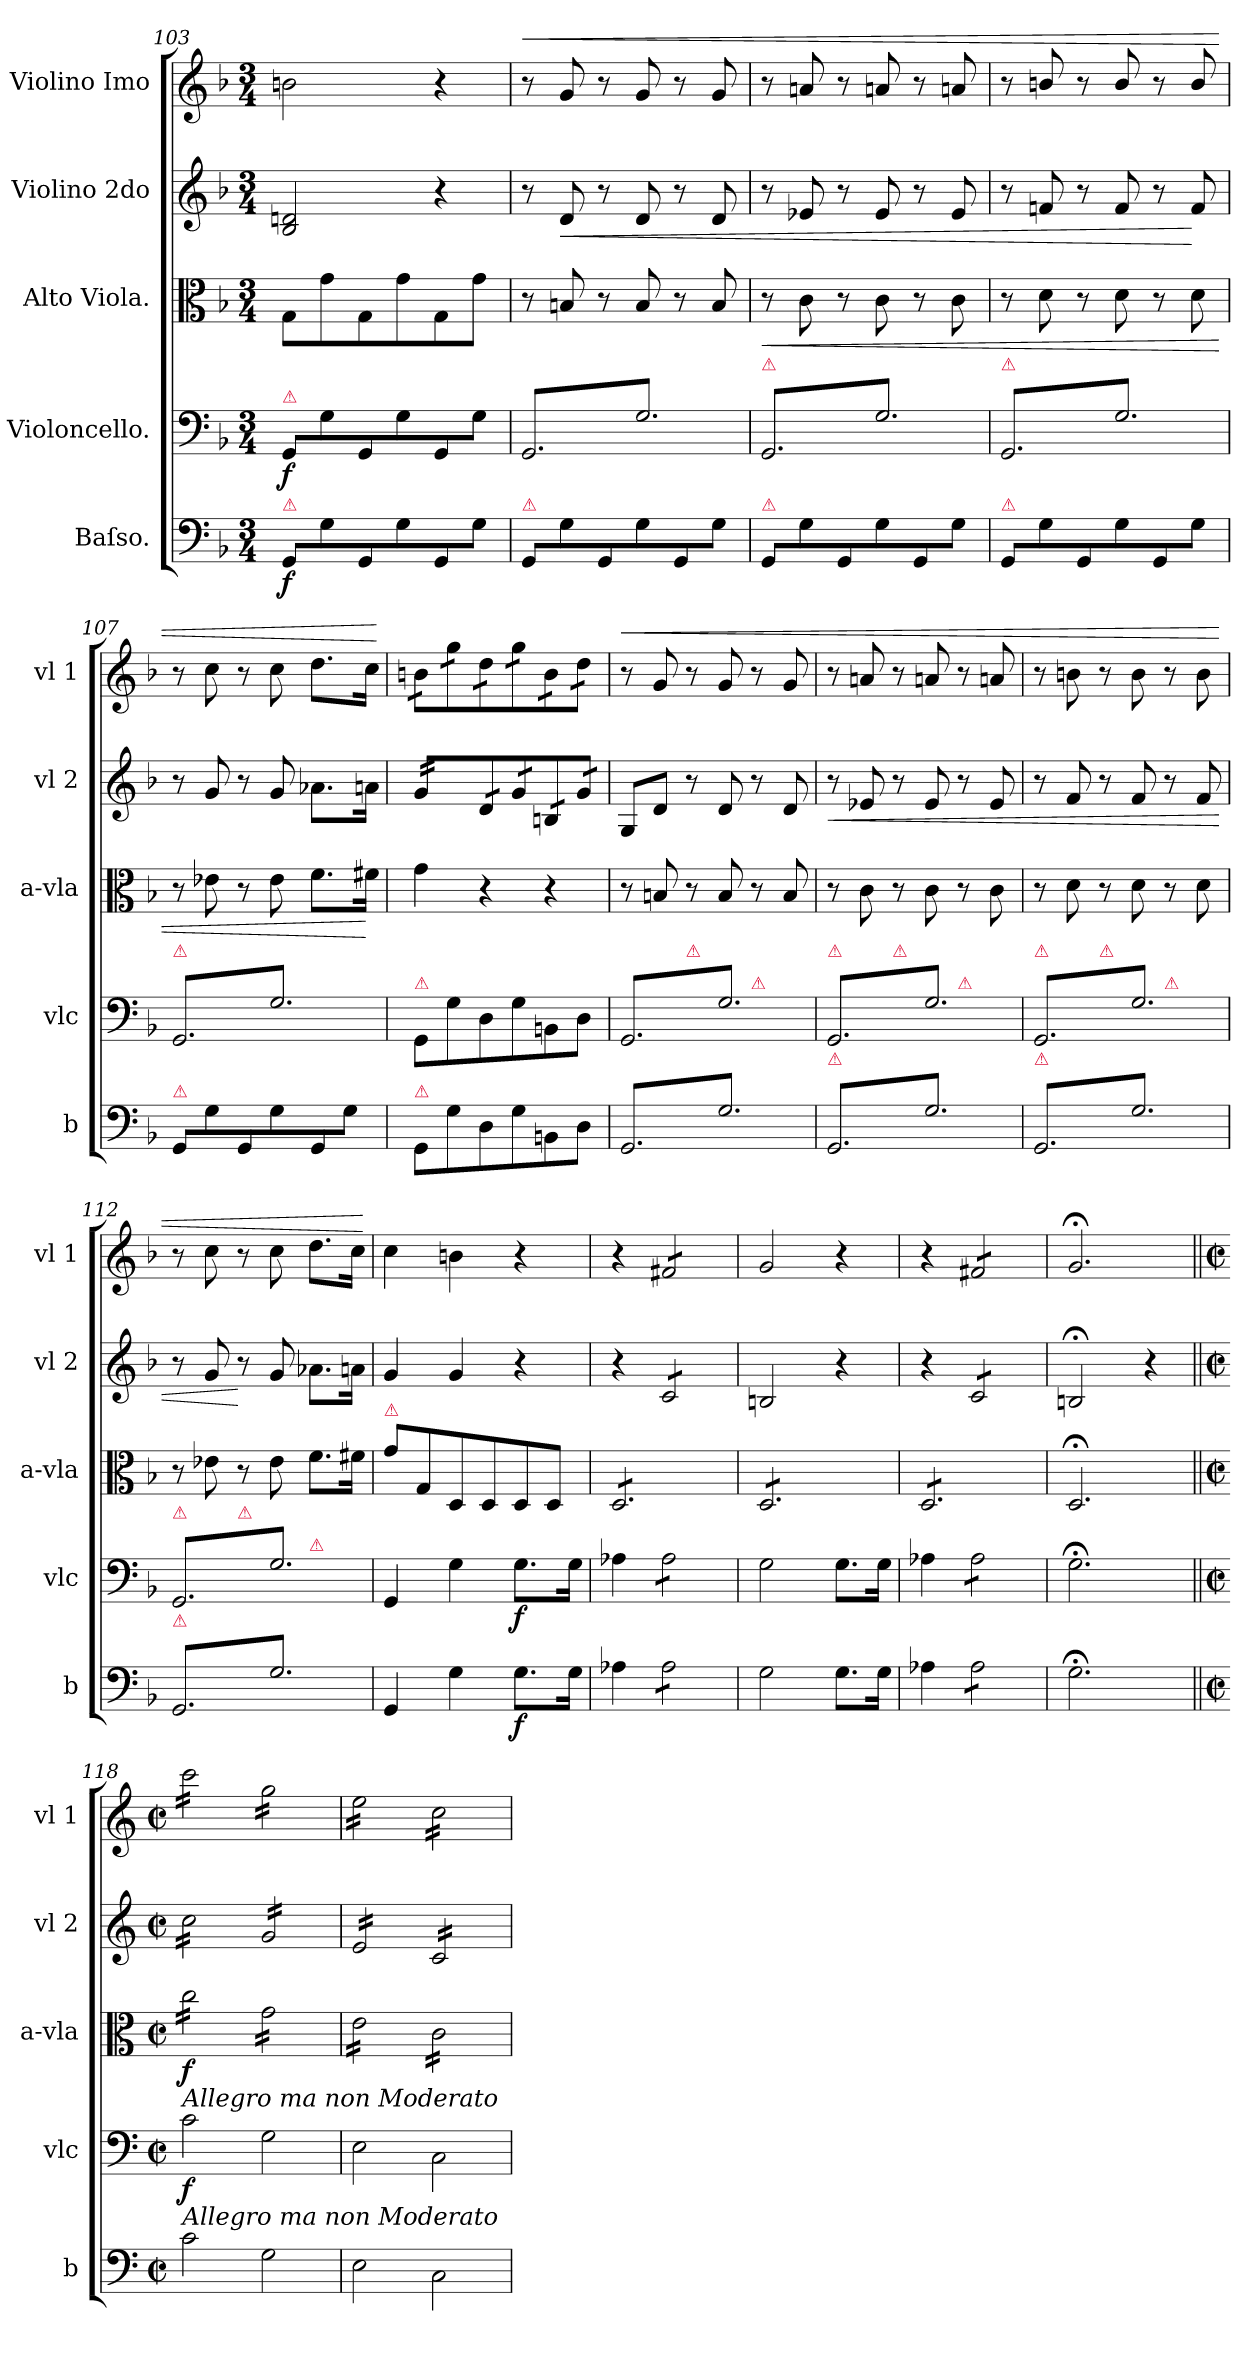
**kern	**dynam	**kern	**dynam	**kern	**dynam	**kern	**dynam	**kern	**dynam
*part5	*part5	*part4	*part4	*part3	*part3	*part2	*part2	*part1	*part1
*staff5	*staff5	*staff4	*staff4	*staff3	*staff3	*staff2	*staff2	*staff1	*staff1
*I"Baſso.	*	*I"Violoncello.	*	*I"Alto Viola.	*	*I"Violino 2do	*	*I"Violino Imo	*
*I'b	*	*I'vlc	*	*I'a-vla	*	*I'vl 2	*	*I'vl 1	*
*clefF4	*	*clefF4	*	*clefC3	*	*clefG2	*	*clefG2	*
*ITrd8c12	*	*	*	*	*	*	*	*	*
*k[b-]	*	*k[b-]	*	*k[b-]	*	*k[b-]	*	*k[b-]	*
*M3/4	*	*M3/4	*	*M3/4	*	*M3/4	*	*M3/4	*
=103	=103	=103	=103	=103	=103	=103	=103	=103	=103
!	!	!LO:TX:a:color=crimson:t=⚠	!	!	!	!	!	!	!
!LO:TX:a:color=crimson:t=⚠	!	!	!	!	!	!	!	!	!
!	!LO:DY:b	!	!	!	!	!	!	!	!
8GGG/L	f	8GG/L	f	8G\L	.	2B-/ 2dn/	.	2bn\	.
8GG\	.	8G\	.	8g\	.	.	.	.	.
8GGG/	.	8GG/	.	8G\	.	.	.	.	.
8GG\	.	8G\	.	8g\	.	.	.	.	.
8GGG/	.	8GG/	.	8G\	.	4r	.	4r	.
8GG\J	.	8G\J	.	8g\J	.	.	.	.	.
=104	=104	=104	=104	=104	=104	=104	=104	=104	=104
!	!	!LO:TX:a:color=crimson:t=⚠	!	!	!	!	!	!	!
!LO:TX:a:color=crimson:t=⚠	!	!	!	!	!	!	!	!	!
!	!	!	!	!	!	!	!	!	!LO:HP:a
*	*	*tremolo	*	*	*	*	*	*	*
8GGG/L	.	8GG/L	.	8r	.	8r	.	8r	<
!	!	!	!	!	!	!	!LO:HP:b	!	!
!	!	!	!	!	!	!	!LO:DY:n=1:b	!	!
8GG\	.	8G/	.	8Bn/	.	8d/	< p&colon;	8g/	.
8GGG/	.	8GG/	.	8r	.	8r	.	8r	.
8GG\	.	8G/	.	8B/	.	8d/	.	8g/	.
8GGG/	.	8GG/	.	8r	.	8r	.	8r	.
8GG\J	.	8G/J	.	8B/	.	8d/	.	8g/	.
=105	=105	=105	=105	=105	=105	=105	=105	=105	=105
!	!	!LO:TX:a:color=crimson:t=⚠	!	!	!	!	!	!	!
!LO:TX:a:color=crimson:t=⚠	!	!	!	!	!	!	!	!	!
!	!	!	!	!	!LO:HP:b	!	!	!	!
8GGG/L	.	8GG/L	.	8r	<	8r	.	8r	.
8GG\	.	8G/	.	8c\	.	8e-X/	.	8an/	.
8GGG/	.	8GG/	.	8r	.	8r	.	8r	.
8GG\	.	8G/	.	8c\	.	8e-/	.	8an/	.
8GGG/	.	8GG/	.	8r	.	8r	.	8r	.
8GG\J	.	8G/J	.	8c\	.	8e-/	.	8an/	.
=106	=106	=106	=106	=106	=106	=106	=106	=106	=106
!	!	!LO:TX:a:color=crimson:t=⚠	!	!	!	!	!	!	!
!LO:TX:a:color=crimson:t=⚠	!	!	!	!	!	!	!	!	!
8GGG/L	.	8GG/L	.	8r	.	8r	.	8r	.
8GG\	.	8G/	.	8d\	.	8fn/	.	8bn/	.
8GGG/	.	8GG/	.	8r	.	8r	.	8r	.
8GG\	.	8G/	.	8d\	.	8f/	.	8b/	.
8GGG/	.	8GG/	.	8r	.	8r	.	8r	.
8GG\J	.	8G/J	.	8d\	.	8f/	[	8b/	.
=107	=107	=107	=107	=107	=107	=107	=107	=107	=107
!	!	!LO:TX:a:color=crimson:t=⚠	!	!	!	!	!	!	!
!LO:TX:a:color=crimson:t=⚠	!	!	!	!	!	!	!	!	!
8GGG/L	.	8GG/L	.	8r	.	8r	.	8r	.
8GG\	.	8G/	.	8e-X\	.	8g/	.	8cc\	.
8GGG/	.	8GG/	.	8r	.	8r	.	8r	.
8GG\	.	8G/	.	8e-\	.	8g/	.	8cc\	.
8GGG/	.	8GG/	.	8.f\L	.	8.a-X\L	.	8.dd\L	.
8GG\J	.	8G/J	.	.	.	.	.	.	.
*	*	*Xtremolo	*	*	*	*	*	*	*
.	.	.	.	16f#X\Jk	[	16an\Jk	.	16cc\Jk	.
.	.	.	.	.	.	.	.	.	[
=108	=108	=108	=108	=108	=108	=108	=108	=108	=108
!	!	!	!	!	!	!LO:TX:a:color=crimson:t=⚠	!	!	!
!	!	!LO:TX:a:color=crimson:t=⚠	!	!	!	!	!	!	!
!LO:TX:a:color=crimson:t=⚠	!	!	!	!	!	!	!	!	!
*	*	*	*	*	*	*tremolo	*	*	*
*	*	*	*	*	*	*	*	*tremolo	*
8GGG\L	.	8GG/L	.	4g\	.	16g/LL	.	16bn\LL	.
.	.	.	.	.	.	16g/	.	16bn\	.
8GG\	.	8G\	.	.	.	16g/	.	16gg\	.
.	.	.	.	.	.	16g/JJ	.	16gg\	.
8DD\	.	8D\	.	4r	.	16d/	.	16dd\	.
.	.	.	.	.	.	16d/	.	16dd\	.
8GG\	.	8G\	.	.	.	16g/	.	16gg\	.
.	.	.	.	.	.	16g/	.	16gg\	.
8BBBn\	.	8BBn\	.	4r	.	16Bn/	.	16b\	.
.	.	.	.	.	.	16Bn/	.	16b\	.
8DD\J	.	8D\J	.	.	.	16g/	.	16dd\	.
.	.	.	.	.	.	16g/JJ	.	16dd\JJ	.
*	*	*	*	*	*	*	*	*Xtremolo	*
*	*	*	*	*	*	*Xtremolo	*	*	*
=109	=109	=109	=109	=109	=109	=109	=109	=109	=109
!	!	!LO:TX:a:color=crimson:t=⚠	!	!	!	!	!	!	!
!LO:TX:a:color=crimson:t=⚠	!	!	!	!	!	!	!	!	!
!	!	!	!	!	!	!	!	!	!LO:HP:a
*	*	*^	*	*	*	*	*	*	*
*	*	*	*^	*	*	*	*	*	*	*
*tremolo	*	*	*	*	*	*	*	*	*	*	*
*	*	*tremolo	*	*	*	*	*	*	*	*	*
8GGG/L	.	8GG/L	4ryy	2ryy	.	8r	.	8G/L	.	8r	<
8GG/	.	8G/	.	.	.	8Bn/	.	8d/J	.	8g/	.
!	!	!	!LO:TX:a:color=crimson:t=⚠	!	!	!	!	!	!	!	!
8GGG/	.	8GG/	2ryy	.	.	8r	.	8r	.	8r	.
8GG/	.	8G/	.	.	.	8B/	.	8d/	.	8g/	.
!	!	!	!	!LO:TX:a:color=crimson:t=⚠	!	!	!	!	!	!	!
8GGG/	.	8GG/	.	4ryy	.	8r	.	8r	.	8r	.
8GG/J	.	8G/J	.	.	.	8B/	.	8d/	.	8g/	.
=110	=110	=110	=110	=110	=110	=110	=110	=110	=110	=110	=110
!	!	!LO:TX:a:color=crimson:t=⚠	!	!	!	!	!	!	!	!	!
!LO:TX:a:color=crimson:t=⚠	!	!	!	!	!	!	!	!	!	!	!
!	!	!	!	!	!	!	!	!	!LO:HP:b	!	!
8GGG/L	.	8GG/L	4ryy	2ryy	.	8r	.	8r	<	8r	.
8GG/	.	8G/	.	.	.	8c\	.	8e-X/	.	8an/	.
!	!	!	!LO:TX:a:color=crimson:t=⚠	!	!	!	!	!	!	!	!
8GGG/	.	8GG/	2ryy	.	.	8r	.	8r	.	8r	.
8GG/	.	8G/	.	.	.	8c\	.	8e-/	.	8an/	.
!	!	!	!	!LO:TX:a:color=crimson:t=⚠	!	!	!	!	!	!	!
8GGG/	.	8GG/	.	4ryy	.	8r	.	8r	.	8r	.
8GG/J	.	8G/J	.	.	.	8c\	.	8e-/	.	8an/	.
=111	=111	=111	=111	=111	=111	=111	=111	=111	=111	=111	=111
!	!	!LO:TX:a:color=crimson:t=⚠	!	!	!	!	!	!	!	!	!
!LO:TX:a:color=crimson:t=⚠	!	!	!	!	!	!	!	!	!	!	!
8GGG/L	.	8GG/L	4ryy	2ryy	.	8r	.	8r	.	8r	.
8GG/	.	8G/	.	.	.	8d\	.	8f/	.	8bn\	.
!	!	!	!LO:TX:a:color=crimson:t=⚠	!	!	!	!	!	!	!	!
8GGG/	.	8GG/	2ryy	.	.	8r	.	8r	.	8r	.
8GG/	.	8G/	.	.	.	8d\	.	8f/	.	8b\	.
!	!	!	!	!LO:TX:a:color=crimson:t=⚠	!	!	!	!	!	!	!
8GGG/	.	8GG/	.	4ryy	.	8r	.	8r	.	8r	.
8GG/J	.	8G/J	.	.	.	8d\	.	8f/	.	8b\	.
=112	=112	=112	=112	=112	=112	=112	=112	=112	=112	=112	=112
!	!	!LO:TX:a:color=crimson:t=⚠	!	!	!	!	!	!	!	!	!
!LO:TX:a:color=crimson:t=⚠	!	!	!	!	!	!	!	!	!	!	!
8GGG/L	.	8GG/L	4ryy	2ryy	.	8r	.	8r	.	8r	.
8GG/	.	8G/	.	.	.	8e-X\	.	8g/	.	8cc\	.
!	!	!	!LO:TX:a:color=crimson:t=⚠	!	!	!	!	!	!	!	!
8GGG/	.	8GG/	2ryy	.	.	8r	.	8r	[	8r	.
8GG/	.	8G/	.	.	.	8e-\	.	8g/	.	8cc\	.
!	!	!	!	!LO:TX:a:color=crimson:t=⚠	!	!	!	!	!	!	!
8GGG/	.	8GG/	.	4ryy	.	8.f\L	.	8.a-X\L	.	8.dd\L	.
8GG/J	.	8G/J	.	.	.	.	.	.	.	.	.
*	*	*Xtremolo	*	*	*	*	*	*	*	*	*
*Xtremolo	*	*	*	*	*	*	*	*	*	*	*
.	.	.	.	.	.	16f#X\Jk	.	16an\Jk	.	16cc\Jk	.
.	.	.	.	.	.	.	.	.	.	.	[
=113	=113	=113	=113	=113	=113	=113	=113	=113	=113	=113	=113
!	!	!	!	!	!	!LO:TX:a:color=crimson:t=⚠	!	!	!	!	!
*	*	*v	*v	*v	*	*	*	*	*	*	*
4GGG/	.	4GG/	.	8g\L	.	4g/	.	4cc\	.
.	.	.	.	8G/	.	.	.	.	.
4GG\	.	4G\	.	8D/	.	4g/	.	4bn\	.
.	.	.	.	8D/	.	.	.	.	.
!	!LO:DY:b	!	!LO:DY:b	!	!	!	!	!	!
8.GG\L	f	8.G\L	f	8D/	.	4r	.	4r	.
.	.	.	.	8D/J	.	.	.	.	.
16GG\Jk	.	16G\Jk	.	.	.	.	.	.	.
=114	=114	=114	=114	=114	=114	=114	=114	=114	=114
*	*	*	*	*tremolo	*	*	*	*	*
4AA-X\	.	4A-X\	.	8D/L	.	4r	.	4r	.
.	.	.	.	8D/	.	.	.	.	.
*tremolo	*	*	*	*	*	*	*	*	*
*	*	*tremolo	*	*	*	*	*	*	*
*	*	*	*	*	*	*tremolo	*	*	*
*	*	*	*	*	*	*	*	*tremolo	*
8AA-\L	.	8A-\L	.	8D/	.	8c/L	.	8f#X/L	.
8AA-\	.	8A-\	.	8D/	.	8c/	.	8f#X/	.
8AA-\	.	8A-\	.	8D/	.	8c/	.	8f#X/	.
8AA-\J	.	8A-\J	.	8D/J	.	8c/J	.	8f#X/J	.
*	*	*	*	*	*	*	*	*Xtremolo	*
*	*	*	*	*	*	*Xtremolo	*	*	*
*	*	*Xtremolo	*	*	*	*	*	*	*
*Xtremolo	*	*	*	*	*	*	*	*	*
=115	=115	=115	=115	=115	=115	=115	=115	=115	=115
2GG\	.	2G\	.	8D/L	.	2Bn/	.	2g/	.
.	.	.	.	8D/	.	.	.	.	.
.	.	.	.	8D/	.	.	.	.	.
.	.	.	.	8D/	.	.	.	.	.
8.GG\L	.	8.G\L	.	8D/	.	4r	.	4r	.
.	.	.	.	8D/J	.	.	.	.	.
16GG\Jk	.	16G\Jk	.	.	.	.	.	.	.
=116	=116	=116	=116	=116	=116	=116	=116	=116	=116
4AA-X\	.	4A-X\	.	8D/L	.	4r	.	4r	.
.	.	.	.	8D/	.	.	.	.	.
*tremolo	*	*	*	*	*	*	*	*	*
*	*	*tremolo	*	*	*	*	*	*	*
*	*	*	*	*	*	*tremolo	*	*	*
*	*	*	*	*	*	*	*	*tremolo	*
8AA-\L	.	8A-\L	.	8D/	.	8c/L	.	8f#X/L	.
8AA-\	.	8A-\	.	8D/	.	8c/	.	8f#X/	.
8AA-\	.	8A-\	.	8D/	.	8c/	.	8f#X/	.
8AA-\J	.	8A-\J	.	8D/J	.	8c/J	.	8f#X/J	.
*	*	*	*	*	*	*	*	*Xtremolo	*
*	*	*	*	*	*	*Xtremolo	*	*	*
*	*	*	*	*Xtremolo	*	*	*	*	*
*	*	*Xtremolo	*	*	*	*	*	*	*
*Xtremolo	*	*	*	*	*	*	*	*	*
=117	=117	=117	=117	=117	=117	=117	=117	=117	=117
2.GG;<\	.	2.G;<\	.	2.D;</	.	2Bn;</	.	2.g;</	.
.	.	.	.	.	.	4r	.	.	.
=118||	=118||	=118||	=118||	=118||	=118||	=118||	=118||	=118||	=118||
*k[]	*	*k[]	*	*k[]	*	*k[]	*	*k[]	*
*M4/4	*	*M4/4	*	*M4/4	*	*M4/4	*	*M4/4	*
*met(c|)	*	*met(c|)	*	*met(c|)	*	*met(c|)	*	*met(c|)	*
!	!	!	!	!	!	!	!	!LO:TX:a:i:t=Allegro ma non motto	!
!	!	!	!	!	!	!LO:TX:a:i:t=Allegro ma non moderato&colon;-	!	!	!
!	!	!	!	!LO:TX:a:i:t=Allegro ma non modera\nto	!	!	!	!	!
!	!	!LO:TX:a:i:t=Allegro ma non Moderato	!	!	!	!	!	!	!
!LO:TX:a:i:t=Allegro ma non Moderato	!	!	!	!	!	!	!	!	!
!	!	!	!LO:DY:b	!	!LO:DY:b	!	!LO:DY:b	!	!LO:DY:b
*	*	*	*	*tremolo	*	*	*	*	*
*	*	*	*	*	*	*tremolo	*	*	*
*	*	*	*	*	*	*	*	*tremolo	*
2C\	.	2c\	f	16cc\LL	f	16cc\LL	f&colon;	16ccc\LL	f&colon;
.	.	.	.	16cc\	.	16cc\	.	16ccc\	.
.	.	.	.	16cc\	.	16cc\	.	16ccc\	.
.	.	.	.	16cc\	.	16cc\	.	16ccc\	.
.	.	.	.	16cc\	.	16cc\	.	16ccc\	.
.	.	.	.	16cc\	.	16cc\	.	16ccc\	.
.	.	.	.	16cc\	.	16cc\	.	16ccc\	.
.	.	.	.	16cc\JJ	.	16cc\JJ	.	16ccc\JJ	.
2GG\	.	2G\	.	16g\LL	.	16g/LL	.	16gg\LL	.
.	.	.	.	16g\	.	16g/	.	16gg\	.
.	.	.	.	16g\	.	16g/	.	16gg\	.
.	.	.	.	16g\	.	16g/	.	16gg\	.
.	.	.	.	16g\	.	16g/	.	16gg\	.
.	.	.	.	16g\	.	16g/	.	16gg\	.
.	.	.	.	16g\	.	16g/	.	16gg\	.
.	.	.	.	16g\JJ	.	16g/JJ	.	16gg\JJ	.
=119	=119	=119	=119	=119	=119	=119	=119	=119	=119
2EE\	.	2E\	.	16e\LL	.	16e/LL	.	16ee\LL	.
.	.	.	.	16e\	.	16e/	.	16ee\	.
.	.	.	.	16e\	.	16e/	.	16ee\	.
.	.	.	.	16e\	.	16e/	.	16ee\	.
.	.	.	.	16e\	.	16e/	.	16ee\	.
.	.	.	.	16e\	.	16e/	.	16ee\	.
.	.	.	.	16e\	.	16e/	.	16ee\	.
.	.	.	.	16e\JJ	.	16e/JJ	.	16ee\JJ	.
2CC\	.	2C\	.	16c\LL	.	16c/LL	.	16cc\LL	.
.	.	.	.	16c\	.	16c/	.	16cc\	.
.	.	.	.	16c\	.	16c/	.	16cc\	.
.	.	.	.	16c\	.	16c/	.	16cc\	.
.	.	.	.	16c\	.	16c/	.	16cc\	.
.	.	.	.	16c\	.	16c/	.	16cc\	.
.	.	.	.	16c\	.	16c/	.	16cc\	.
.	.	.	.	16c\JJ	.	16c/JJ	.	16cc\JJ	.
*	*	*	*	*	*	*	*	*Xtremolo	*
*	*	*	*	*	*	*Xtremolo	*	*	*
*	*	*	*	*Xtremolo	*	*	*	*	*
=	=	=	=	=	=	=	=	=	=
*-	*-	*-	*-	*-	*-	*-	*-	*-	*-
